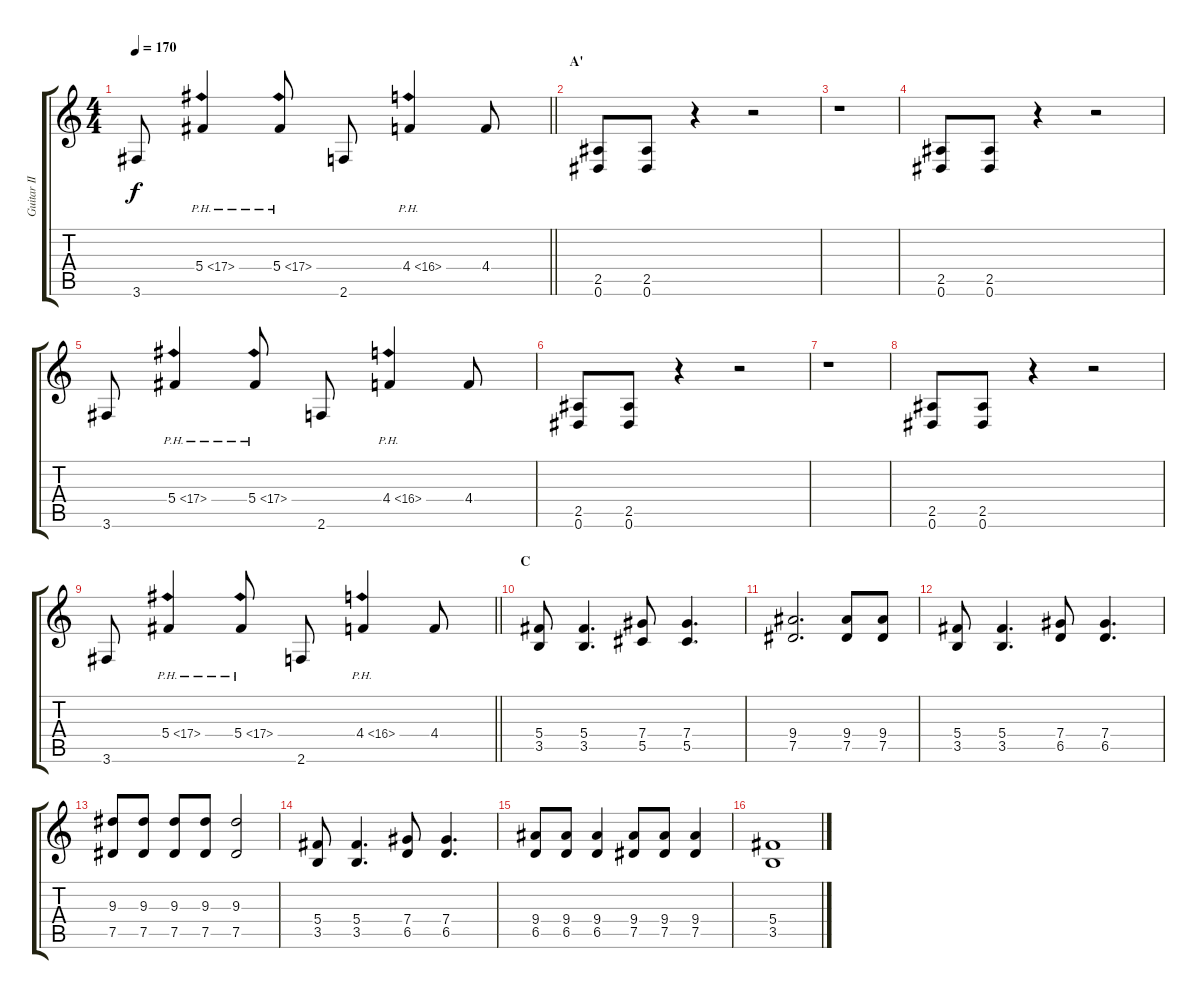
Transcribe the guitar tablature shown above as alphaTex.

\track ("Guitar II" "Guitar II") {instrument distortionguitar}
\staff {score tabs}
\tuning (Eb4 Bb3 Gb3 Db3 Ab2 Eb2) {hide}
\ts (4 4)
\tempo 170
\clef g2
\barLineRight lightlight
\ks c
3.6.8{dy f} 5.4{ph 12}.4 5.4{ph 12}.8 2.6.8 4.4{ph 12}.4 4.4.8 |
\section ("" "A'")
(2.5 0.6).8 (2.5 0.6).8 r.4 r.2 |
r.1 |
(2.5 0.6).8 (2.5 0.6).8 r.4 r.2 |
3.6.8 5.4{ph 12}.4 5.4{ph 12}.8 2.6.8 4.4{ph 12}.4 4.4.8 |
(2.5 0.6).8 (2.5 0.6).8 r.4 r.2 |
r.1 |
(2.5 0.6).8 (2.5 0.6).8 r.4 r.2 |
\barLineRight lightlight
3.6.8 5.4{ph 12}.4 5.4{ph 12}.8 2.6.8 4.4{ph 12}.4 4.4.8 |
\section ("" "C")
(5.4 3.5).8 (5.4 3.5).4{d} (7.4 5.5).8 (7.4 5.5).4{d} |
(9.4 7.5).2{d} (9.4 7.5).8 (9.4 7.5).8 |
(5.4 3.5).8 (5.4 3.5).4{d} (7.4 6.5).8 (7.4 6.5).4{d} |
(9.3 7.5).8 (9.3 7.5).8 (9.3 7.5).8 (9.3 7.5).8 (9.3 7.5).2 |
(5.4 3.5).8 (5.4 3.5).4{d} (7.4 6.5).8 (7.4 6.5).4{d} |
(9.4 6.5).8 (9.4 6.5).8 (9.4 6.5).4 (9.4 7.5).8 (9.4 7.5).8 (9.4 7.5).4 |
(5.4 3.5).1
